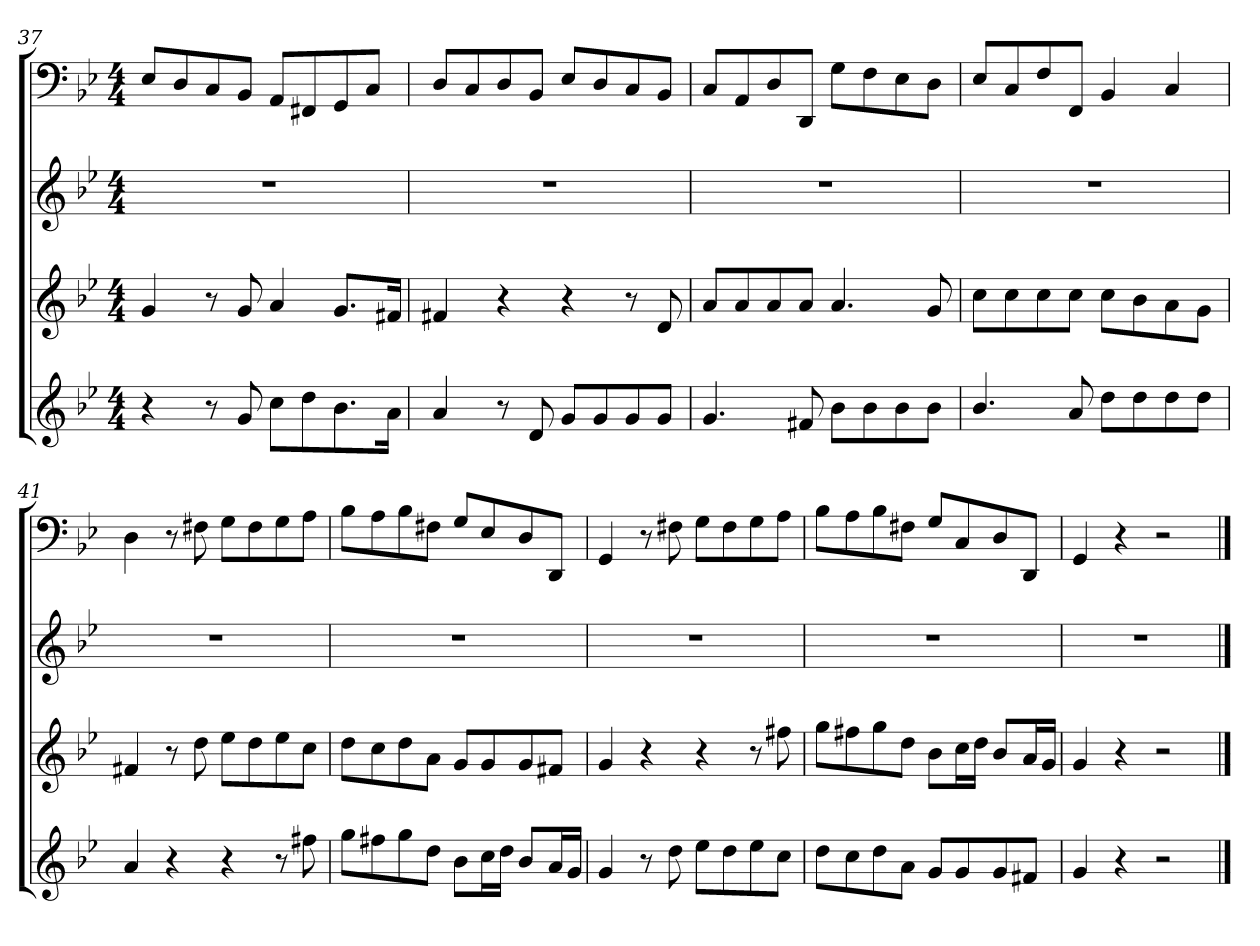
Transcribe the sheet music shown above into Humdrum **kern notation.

**kern	**kern	**kern	**kern
*part4	*part3	*part2	*part1
*staff4	*staff3	*staff2	*staff1
*clefG2	*clefG2	*clefG2	*clefF4
*k[b-e-]	*k[b-e-]	*k[b-e-]	*k[b-e-]
*g:	*g:	*g:	*g:
*M4/4	*M4/4	*M4/4	*M4/4
=37	=37	=37	=37
4r	4g/	1r	8E-/L
.	.	.	8D/
8r	8r	.	8C/
8g/	8g/	.	8BB-/J
8cc\L	4a/	.	8AA/L
8dd\	.	.	8FF#X/
8.b-\	8.g/L	.	8GG/
.	.	.	8C/J
16a\Jk	16f#X/Jk	.	.
=38	=38	=38	=38
4a/	4f#X/	1r	8D/L
.	.	.	8C/
8r	4r	.	8D/
8d/	.	.	8BB-/J
8g/L	4r	.	8E-/L
8g/	.	.	8D/
8g/	8r	.	8C/
8g/J	8d/	.	8BB-/J
=39	=39	=39	=39
4.g/	8a/L	1r	8C/L
.	8a/	.	8AA/
.	8a/	.	8D/
8f#X/	8a/J	.	8DD/J
8b-\L	4.a/	.	8G\L
8b-\	.	.	8F\
8b-\	.	.	8E-\
8b-\J	8g/	.	8D\J
=40	=40	=40	=40
4.b-/	8cc\L	1r	8E-/L
.	8cc\	.	8C/
.	8cc\	.	8F/
8a/	8cc\J	.	8FF/J
8dd\L	8cc\L	.	4BB-/
8dd\	8b-\	.	.
8dd\	8a\	.	4C/
8dd\J	8g\J	.	.
=41	=41	=41	=41
4a/	4f#X/	1r	4D\
4r	8r	.	8r
.	8dd\	.	8F#X\
4r	8ee-\L	.	8G\L
.	8dd\	.	8F#\
8r	8ee-\	.	8G\
8ff#X\	8cc\J	.	8A\J
=42	=42	=42	=42
8gg\L	8dd\L	1r	8B-\L
8ff#X\	8cc\	.	8A\
8gg\	8dd\	.	8B-\
8dd\J	8a\J	.	8F#X\J
8b-\L	8g/L	.	8G/L
16cc\L	8g/	.	8E-/
16dd\JJ	.	.	.
8b-/L	8g/	.	8D/
16a/L	8f#X/J	.	8DD/J
16g/JJ	.	.	.
=43	=43	=43	=43
4g/	4g/	1r	4GG/
8r	4r	.	8r
8dd\	.	.	8F#X\
8ee-\L	4r	.	8G\L
8dd\	.	.	8F#\
8ee-\	8r	.	8G\
8cc\J	8ff#X\	.	8A\J
=44	=44	=44	=44
8dd\L	8gg\L	1r	8B-\L
8cc\	8ff#X\	.	8A\
8dd\	8gg\	.	8B-\
8a\J	8dd\J	.	8F#X\J
8g/L	8b-\L	.	8G/L
8g/	16cc\L	.	8C/
.	16dd\JJ	.	.
8g/	8b-/L	.	8D/
8f#X/J	16a/L	.	8DD/J
.	16g/JJ	.	.
=45	=45	=45	=45
4g/	4g/	1r	4GG/
4r	4r	.	4r
2r	2r	.	2r
==	==	==	==
*-	*-	*-	*-
